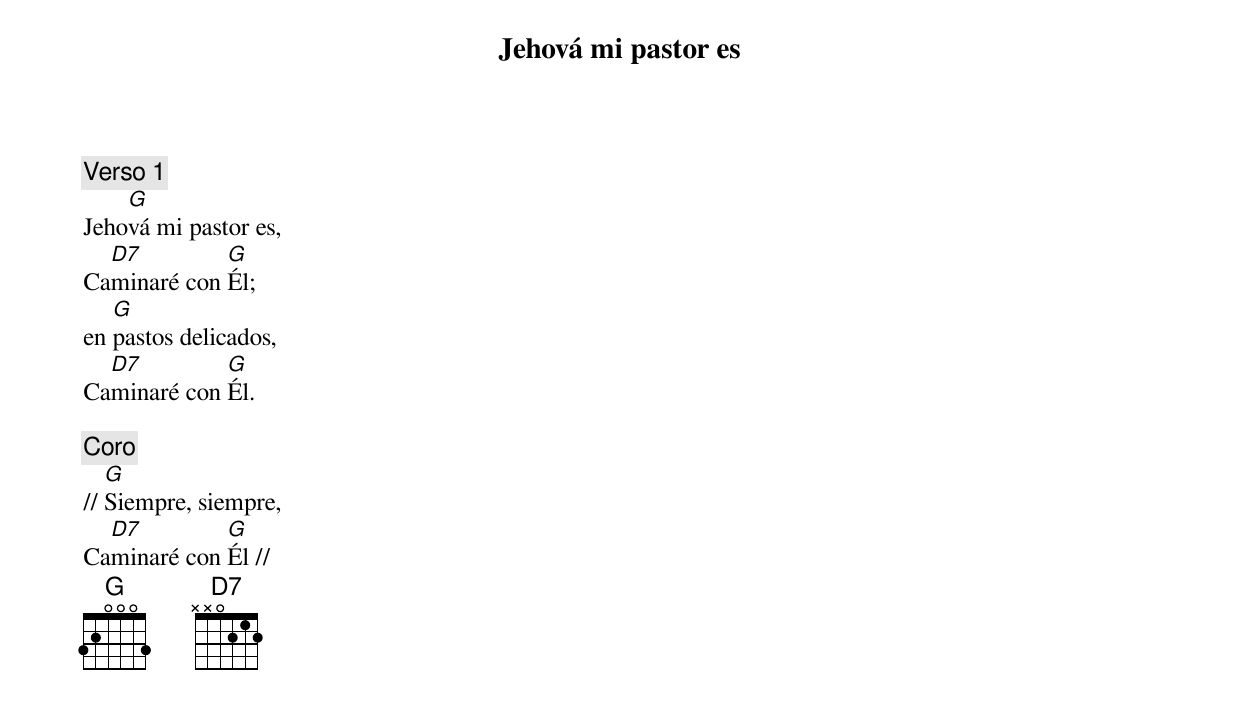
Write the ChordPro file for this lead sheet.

{title: Jehová mi pastor es}

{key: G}
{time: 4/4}

{comment: Verso 1}
Jeho[G]vá mi pastor es,
Ca[D7]minaré con [G]Él;
en [G]pastos delicados,
Ca[D7]minaré con [G]Él.

{comment: Coro}
// [G]Siempre, siempre,
Ca[D7]minaré con [G]Él //
